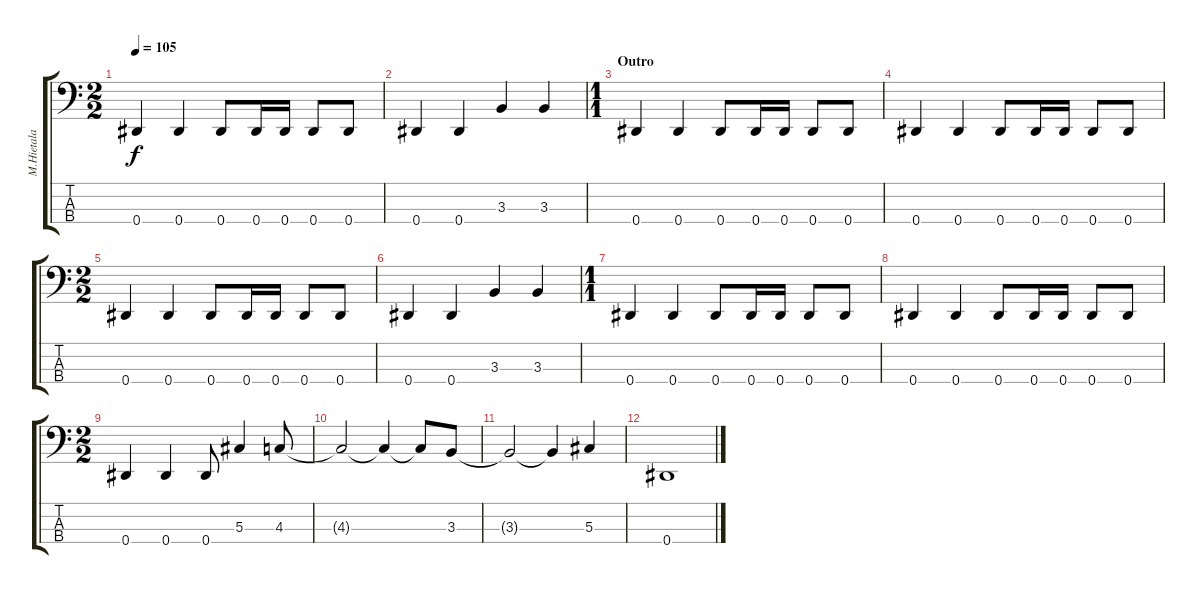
\track ("M.Hietala - Bass" "M.Hietala ") {instrument electricbasspick}
\staff {score tabs}
\tuning (Gb2 Db2 Ab1 Eb1) {hide}
\ts (2 2)
\tempo 105
\clef f4
\ks c
0.4.4{dy f} 0.4.4 0.4.8 0.4.16 0.4.16 0.4.8 0.4.8 |
0.4.4 0.4.4 3.3.4 3.3.4 |
\ts (1 1)
\section ("" "Outro")
0.4.4 0.4.4 0.4.8 0.4.16 0.4.16 0.4.8 0.4.8 |
0.4.4 0.4.4 0.4.8 0.4.16 0.4.16 0.4.8 0.4.8 |
\ts (2 2)
0.4.4 0.4.4 0.4.8 0.4.16 0.4.16 0.4.8 0.4.8 |
0.4.4 0.4.4 3.3.4 3.3.4 |
\ts (1 1)
0.4.4 0.4.4 0.4.8 0.4.16 0.4.16 0.4.8 0.4.8 |
0.4.4 0.4.4 0.4.8 0.4.16 0.4.16 0.4.8 0.4.8 |
\ts (2 2)
0.4.4 0.4.4 0.4.8 5.3.4 4.3.8 |
4.3{t}.2 4.3{t}.4 4.3{t}.8 3.3.8 |
3.3{t}.2 3.3{t}.4 5.3.4 |
0.4.1
